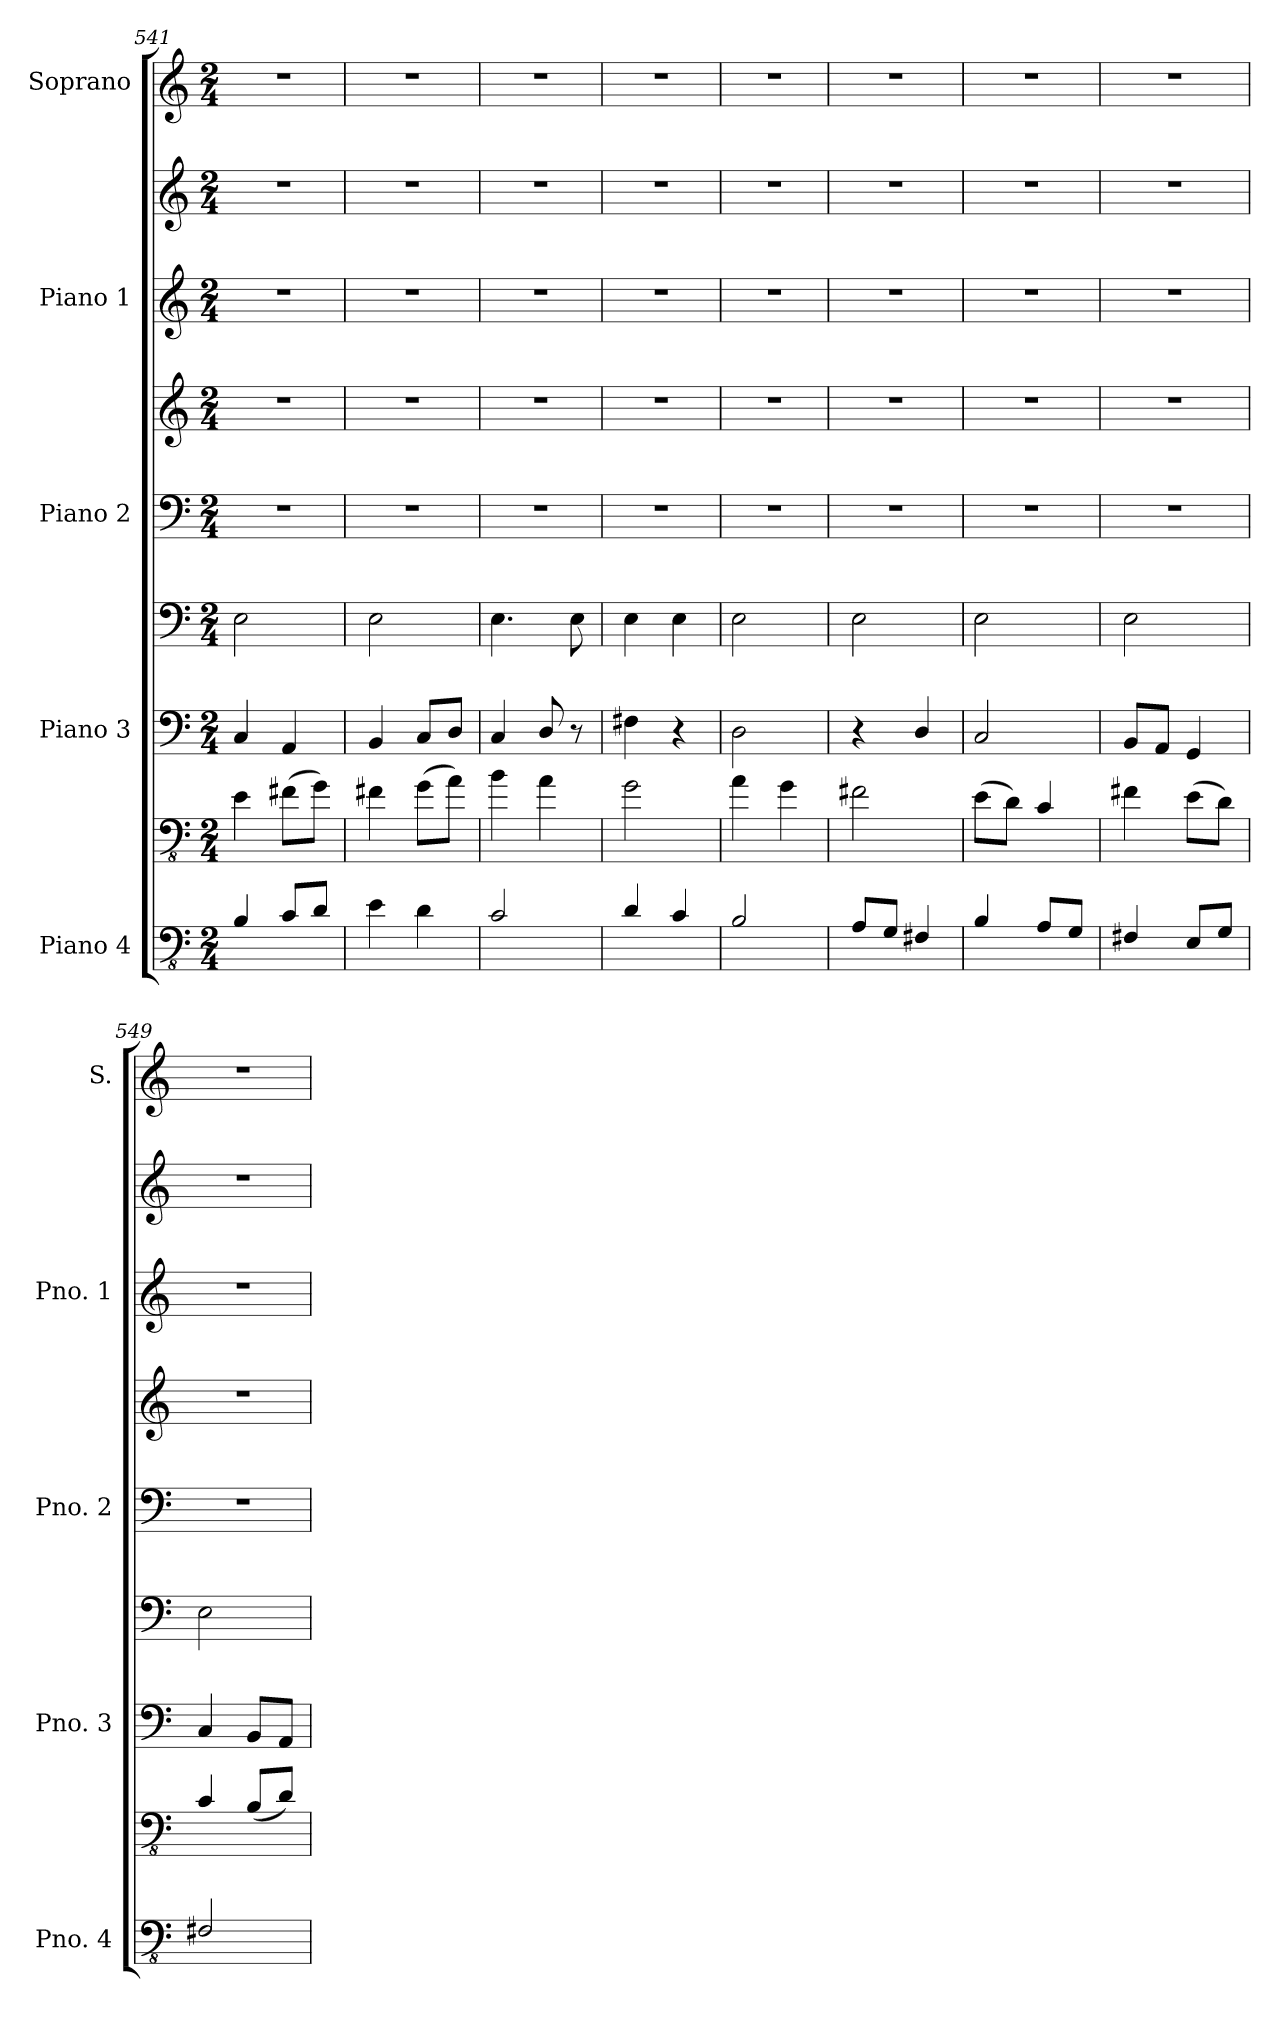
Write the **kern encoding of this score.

**kern	**kern	**kern	**kern	**kern	**kern	**kern	**kern	**kern
*part5	*part5	*part4	*part4	*part3	*part3	*part2	*part2	*part1
*staff9	*staff8	*staff7	*staff6	*staff5	*staff4	*staff3	*staff2	*staff1
*I"Piano 4	*	*I"Piano 3	*	*I"Piano 2	*	*I"Piano 1	*	*I"Soprano
*I'Pno. 4	*	*I'Pno. 3	*	*I'Pno. 2	*	*I'Pno. 1	*	*I'S.
*clefFv4	*clefFv4	*clefF4	*clefF4	*clefF4	*clefG2	*clefG2	*clefG2	*clefG2
*ITrd7c12	*ITrd7c12	*	*	*	*	*	*	*
*k[]	*k[]	*k[]	*k[]	*k[]	*k[]	*k[]	*k[]	*k[]
*C:	*C:	*C:	*C:	*C:	*C:	*C:	*C:	*C:
*M2/4	*M2/4	*M2/4	*M2/4	*M2/4	*M2/4	*M2/4	*M2/4	*M2/4
=541	=541	=541	=541	=541	=541	=541	=541	=541
4BBB/	4EE\	4C/	2E\	2r	2r	2r	2r	2r
8CC/L	(8FF#X\L	4AA/	.	.	.	.	.	.
8DD/J	8GG\J)	.	.	.	.	.	.	.
=542	=542	=542	=542	=542	=542	=542	=542	=542
4EE\	4FF#X\	4BB/	2E\	2r	2r	2r	2r	2r
4DD\	(8GG\L	8C/L	.	.	.	.	.	.
.	8AA\J)	8D/J	.	.	.	.	.	.
=543	=543	=543	=543	=543	=543	=543	=543	=543
2CC/	4BB\	4C/	4.E\	2r	2r	2r	2r	2r
.	4AA\	8D/	.	.	.	.	.	.
.	.	8r	8E\	.	.	.	.	.
!!LO:PB:g=z
=544	=544	=544	=544	=544	=544	=544	=544	=544
4DD/	2GG\	4F#X\	4E\	2r	2r	2r	2r	2r
4CC/	.	4r	4E\	.	.	.	.	.
=545	=545	=545	=545	=545	=545	=545	=545	=545
2BBB/	4AA\	2D\	2E\	2r	2r	2r	2r	2r
.	4GG\	.	.	.	.	.	.	.
=546	=546	=546	=546	=546	=546	=546	=546	=546
8AAA/L	2FF#X\	4r	2E\	2r	2r	2r	2r	2r
8GGG/J	.	.	.	.	.	.	.	.
4FFF#X/	.	4D/	.	.	.	.	.	.
=547	=547	=547	=547	=547	=547	=547	=547	=547
4BBB/	(8EE\L	2C/	2E\	2r	2r	2r	2r	2r
.	8DD\J)	.	.	.	.	.	.	.
8AAA/L	4CC/	.	.	.	.	.	.	.
8GGG/J	.	.	.	.	.	.	.	.
=548	=548	=548	=548	=548	=548	=548	=548	=548
4FFF#X/	4FF#X\	8BB/L	2E\	2r	2r	2r	2r	2r
.	.	8AA/J	.	.	.	.	.	.
8EEE/L	(8EE\L	4GG/	.	.	.	.	.	.
8GGG/J	8DD\J)	.	.	.	.	.	.	.
=549	=549	=549	=549	=549	=549	=549	=549	=549
2FFF#X/	4CC/	4C/	2E\	2r	2r	2r	2r	2r
.	(8BBB/L	8BB/L	.	.	.	.	.	.
.	8DD/J)	8AA/J	.	.	.	.	.	.
=	=	=	=	=	=	=	=	=
*-	*-	*-	*-	*-	*-	*-	*-	*-
